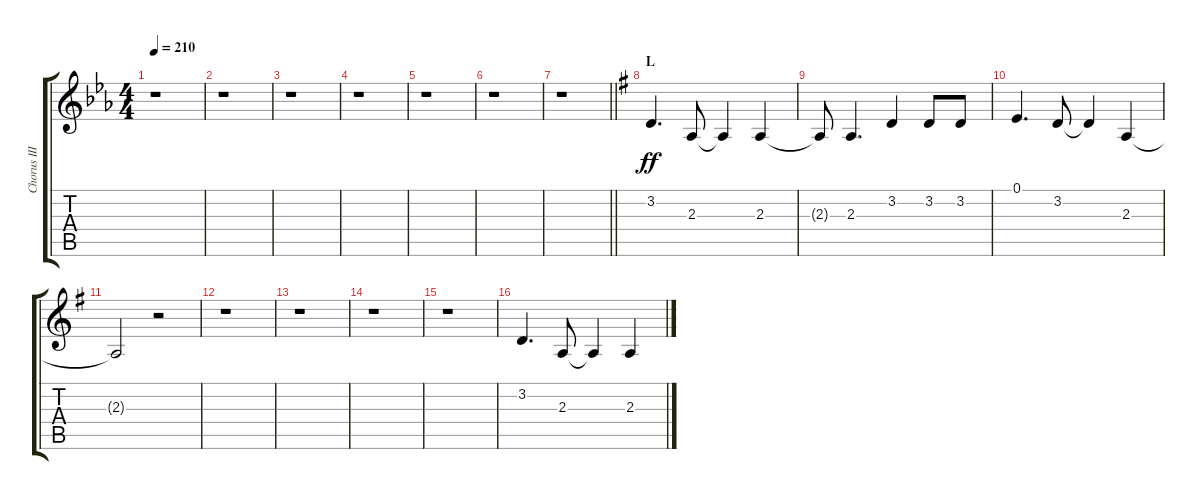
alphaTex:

\track ("Chorus III" "Chorus III") {instrument voiceoohs}
\staff {score tabs}
\tuning (E4 B3 G3 D3 A2 E2) {hide}
\ts (4 4)
\tempo 210
\clef g2
\ks eb
r.1{dy ff} |
r.1 |
r.1 |
r.1 |
r.1 |
r.1 |
\barLineRight lightlight
r.1 |
\section ("" "L")
\ks g
3.2.4{d} 2.3.8 2.3{t}.4 2.3.4 |
2.3{t}.8 2.3.4{d} 3.2.4 3.2.8 3.2.8 |
0.1.4{d} 3.2.8 3.2{t}.4 2.3.4 |
2.3{t}.2 r.2 |
r.1 |
r.1 |
r.1 |
r.1 |
3.2.4{d} 2.3.8 2.3{t}.4 2.3.4
